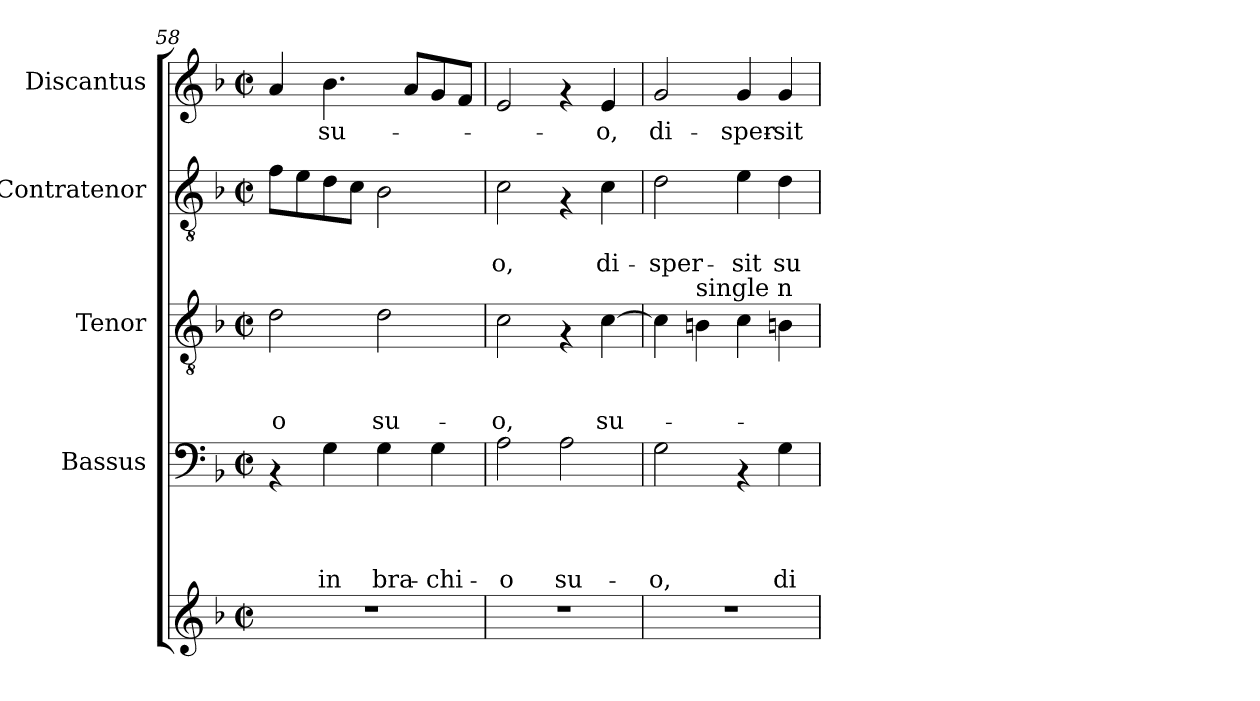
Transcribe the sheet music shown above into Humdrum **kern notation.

**kern	**kern	**text	**text	**text	**text	**kern	**text	**text	**text	**kern	**text	**text	**kern	**text
*part5	*part4	*part4	*part4	*part4	*part4	*part3	*part3	*part3	*part3	*part2	*part2	*part2	*part1	*part1
*staff5	*staff4	*staff4	*staff4	*staff4	*staff4	*staff3	*staff3	*staff3	*staff3	*staff2	*staff2	*staff2	*staff1	*staff1
*	*I"Bassus	*	*	*	*	*I"Tenor	*	*	*	*I"Contratenor	*	*	*I"Discantus	*
*clefG2	*clefF4	*	*	*	*	*clefGv2	*	*	*	*clefGv2	*	*	*clefG2	*
*k[b-]	*k[b-]	*	*	*	*	*k[b-]	*	*	*	*k[b-]	*	*	*k[b-]	*
*F:	*F:	*	*	*	*	*F:	*	*	*	*F:	*	*	*F:	*
*M2/2	*M2/2	*	*	*	*	*M2/2	*	*	*	*M2/2	*	*	*M2/2	*
*met(c|)	*met(c|)	*	*	*	*	*met(c|)	*	*	*	*met(c|)	*	*	*met(c|)	*
=58	=58	=58	=58	=58	=58	=58	=58	=58	=58	=58	=58	=58	=58	=58
!	!	!	!	!	!	!	!	!	!LO:LY:b:rj	!	!	!	!	!
1r	4rAA	.	.	.	.	2d\	.	.	-o	8f\L	.	.	4a/	.
.	.	.	.	.	.	.	.	.	.	8e\	.	.	.	.
!	!	!	!	!	!LO:LY:b	!	!	!	!	!	!	!	!	!LO:LY:b
.	4G\	.	.	.	in	.	.	.	.	8d\	.	.	4.b-\	su-
.	.	.	.	.	.	.	.	.	.	8c\J	.	.	.	.
!	!	!	!	!	!LO:LY:b	!	!	!	!LO:LY:b:rj	!	!	!	!	!
.	4G\	.	.	.	bra-	2d\	.	.	su-	2B-\	.	.	.	.
.	.	.	.	.	.	.	.	.	.	.	.	.	8a/L	.
!	!	!	!	!	!LO:LY:b	!	!	!	!	!	!	!	!	!
.	4G\	.	.	.	-chi-	.	.	.	.	.	.	.	8g/	.
.	.	.	.	.	.	.	.	.	.	.	.	.	8f/J	.
=59	=59	=59	=59	=59	=59	=59	=59	=59	=59	=59	=59	=59	=59	=59
!	!	!	!	!	!LO:LY:b	!	!	!	!LO:LY:b:rj	!	!	!LO:LY:b	!	!
1r	2A\	.	.	.	-o	2c\	.	.	-o,	2c\	.	-o,	2e/	.
!	!	!	!	!	!LO:LY:b	!	!	!	!	!	!	!	!	!
.	2A\	.	.	.	su-	4rF	.	.	.	4rF	.	.	4rf	.
!	!	!	!	!	!	!	!	!	!LO:LY:b:rj	!	!	!LO:LY:b	!	!LO:LY:b
.	.	.	.	.	.	[>4c\	.	.	su-	4c\	.	di-	4e/	-o,
=60	=60	=60	=60	=60	=60	=60	=60	=60	=60	=60	=60	=60	=60	=60
!	!	!	!	!	!LO:LY:b	!	!	!	!	!	!	!LO:LY:b	!	!LO:LY:b
1r	2G\	.	.	.	-o,	4c\]	.	.	.	2d\	.	-sper-	2g/	di-
!	!	!	!	!	!	!LO:TX:a:t=single n	!	!	!	!	!	!	!	!
.	.	.	.	.	.	4Bn\	.	.	.	.	.	.	.	.
!	!	!	!	!	!	!	!	!	!	!	!	!LO:LY:b	!	!LO:LY:b
.	4rAA	.	.	.	.	4c\	.	.	.	4e\	.	-sit	4g/	-sper-
!	!	!	!	!	!LO:LY:b	!	!	!	!	!	!	!LO:LY:b	!	!LO:LY:b
.	4G\	.	.	.	di-	4Bn\	.	.	.	4d\	.	su-	4g/	-sit
=	=	=	=	=	=	=	=	=	=	=	=	=	=	=
*-	*-	*-	*-	*-	*-	*-	*-	*-	*-	*-	*-	*-	*-	*-
